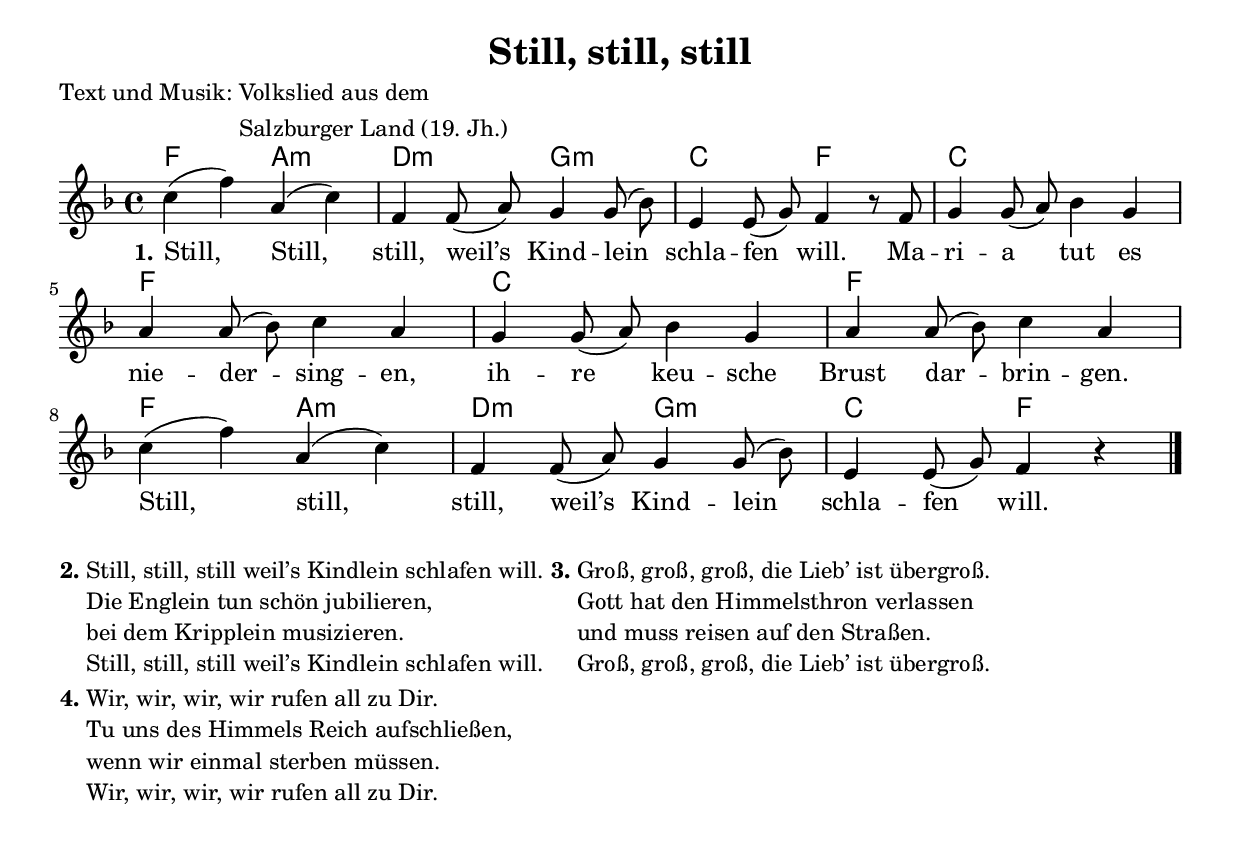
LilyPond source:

\version "2.12.3"

\include "default.ly"

\header {
	title="Still, still, still"
	composer=""
	poet= \markup { \line { "Text und Musik:" \column{ "Volkslied aus dem" "Salzburger Land (19. Jh.)"}}}
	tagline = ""
    id = "3954205d1081fe9158efd1cca75f1bf25a5f28a2"
}


Melodie=\relative c'' {
		\clef "treble"
		\key f\major
		\time 4/4
		c4( f4) a,4( c4) f,4 f8( a8) g4 g8( bes8)
		e,4 e8( g8) f4 r8 f8 g4 g8( a8) bes4 g4 \break
		a4 a8( bes8) c4 a4 g4 g8( a8) bes4 g4 a4 a8( bes8) c4 a4
		c4( f4) a,4( c4) f,4 f8( a8) g4 g8( bes8) e,4 e8( g8) f4 r4 \bar "|."
}


Akkorde= \chordmode {
f2 a:m d:m g:m c f c1 f c f f2 a:m d:m g:m c f2
}

Text=\lyricmode {
  \set stanza = "1."
	Still, Still, still, weil’s Kind -- lein schla -- fen will.
	Ma -- ri -- a tut es nie -- der -- sing -- en,
	ih -- re keu -- sche Brust dar -- brin -- gen.
	Still, still, still, weil’s Kind -- lein schla -- fen will.
}


\score{
  <<
    \new ChordNames {\Akkorde}
    \new Voice = "Melodie" {
      \autoBeamOff
      \clef violin
      \key f\major
      \time 4/4
      \Melodie
    }
    \new Lyrics = Strophe \lyricsto Melodie \Text
  >>
  %\midi{}
}

\markup {
    \hspace #0.1
    \column {
      \line {
        \bold "2."
        \column {
"Still, still, still weil’s Kindlein schlafen will."
"Die Englein tun schön jubilieren,"
"bei dem Kripplein musizieren."
"Still, still, still weil’s Kindlein schlafen will."
        }
      }
      \hspace #0.1
      \line {
        \bold "4."
        \column {
"Wir, wir, wir, wir rufen all zu Dir."
"Tu uns des Himmels Reich aufschließen,"
"wenn wir einmal sterben müssen."
"Wir, wir, wir, wir rufen all zu Dir."
        }
      }
    }
    \hspace #0.1
    \column {
      \line {
        \bold "3."
        \column {
"Groß, groß, groß, die Lieb’ ist übergroß."
"Gott hat den Himmelsthron verlassen"
"und muss reisen auf den Straßen."
"Groß, groß, groß, die Lieb’ ist übergroß."
        }
      }
    }
    \hspace #0.1
}
